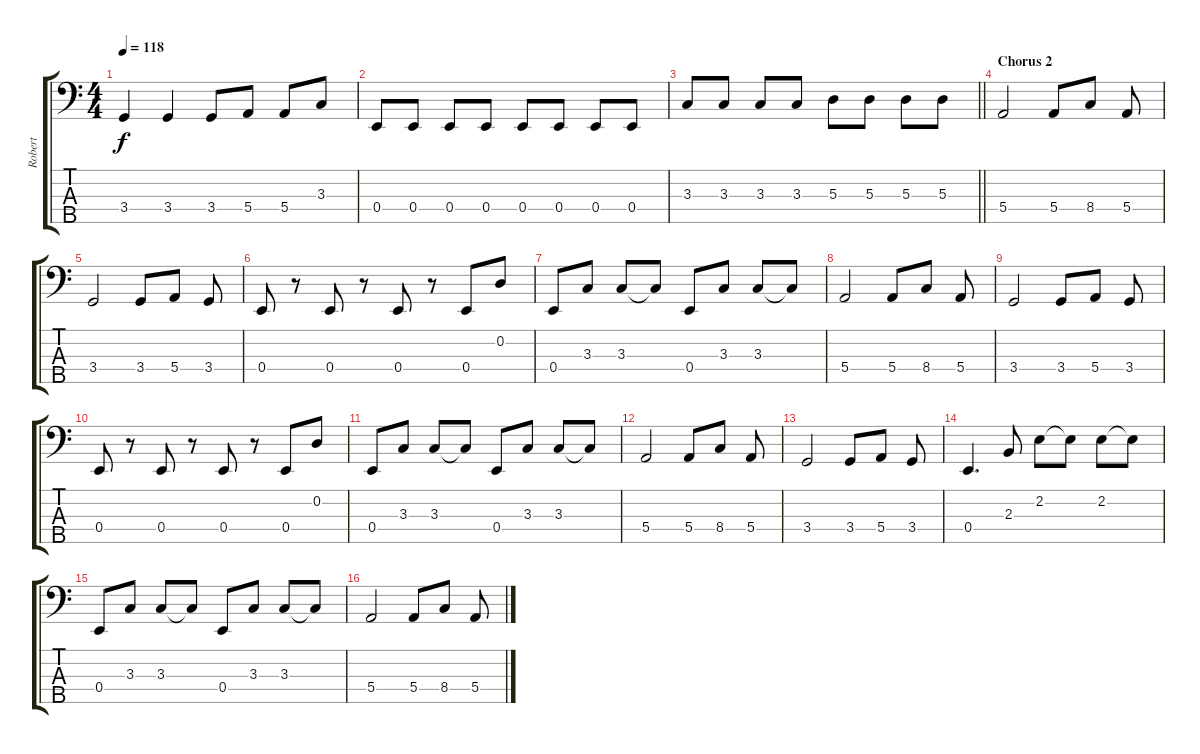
\track ("Robert" "Robert") {solo instrument electricbassfinger}
\staff {score tabs}
\tuning (G2 D2 A1 E1 B0) {hide}
\ts (4 4)
\tempo 118
\clef f4
\ks c
3.4.4{dy f} 3.4.4 3.4.8 5.4.8 5.4.8 3.3.8 |
0.4.8 0.4.8 0.4.8 0.4.8 0.4.8 0.4.8 0.4.8 0.4.8 |
\barLineRight lightlight
3.3.8 3.3.8 3.3.8 3.3.8 5.3.8 5.3.8 5.3.8 5.3.8 |
\section ("" "Chorus 2")
5.4.2 5.4.8 8.4.8 5.4.8 |
3.4.2 3.4.8 5.4.8 3.4.8 |
0.4.8 r.8 0.4.8 r.8 0.4.8 r.8 0.4.8 0.2.8 |
0.4.8 3.3.8 3.3.8 3.3{t}.8 0.4.8 3.3.8 3.3.8 3.3{t}.8 |
5.4.2 5.4.8 8.4.8 5.4.8 |
3.4.2 3.4.8 5.4.8 3.4.8 |
0.4.8 r.8 0.4.8 r.8 0.4.8 r.8 0.4.8 0.2.8 |
0.4.8 3.3.8 3.3.8 3.3{t}.8 0.4.8 3.3.8 3.3.8 3.3{t}.8 |
5.4.2 5.4.8 8.4.8 5.4.8 |
3.4.2 3.4.8 5.4.8 3.4.8 |
0.4.4{d} 2.3.8 2.2.8 2.2{t}.8 2.2.8 2.2{t}.8 |
0.4.8 3.3.8 3.3.8 3.3{t}.8 0.4.8 3.3.8 3.3.8 3.3{t}.8 |
5.4.2 5.4.8 8.4.8 5.4.8
